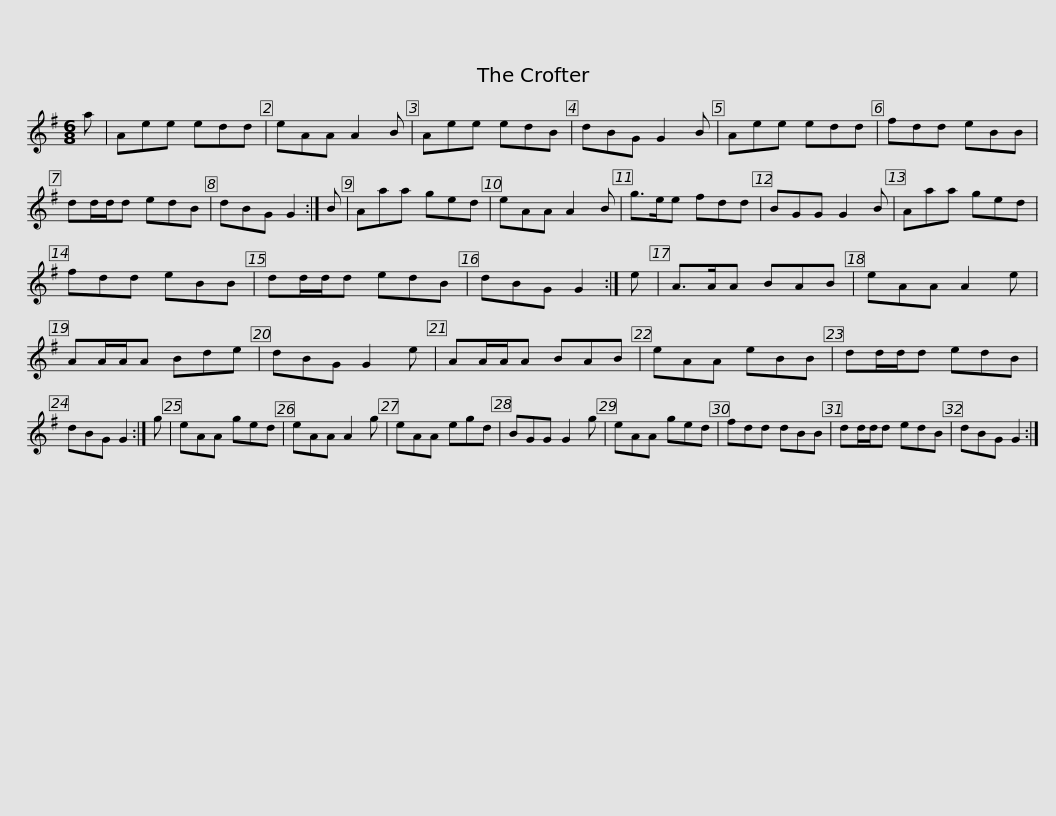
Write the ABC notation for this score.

X:1
L:1/8
M:6/8
I:linebreak $
K:G
V:1 treble
V:1
 a | Aee edd | eAA A2 B | Aee edB | dBG G2 B | %5
 Aee edd | fdd eBB | dd/d/d edB |$ dBG G2 :| B | %10
 Aaa ged | eAA A2 B | g>ee fdd | BGG G2 B | Aaa ged | %15
 fdd eBB |$ dd/d/d edB | dBG G2 :| e | A>AA BAB | %20
 eAA A2 e | AA/A/A Bde | dBG G2 e | AA/A/A BAB |$ eAA eBB | %25
 dd/d/d edB | dBG G2 :| g | eAA ged | eAA A2 g | %30
 eAA egd | BGG G2 g |$ eAA ged | fdd dBB | dd/d/d edB | %35
 dBG G2 :| %36
